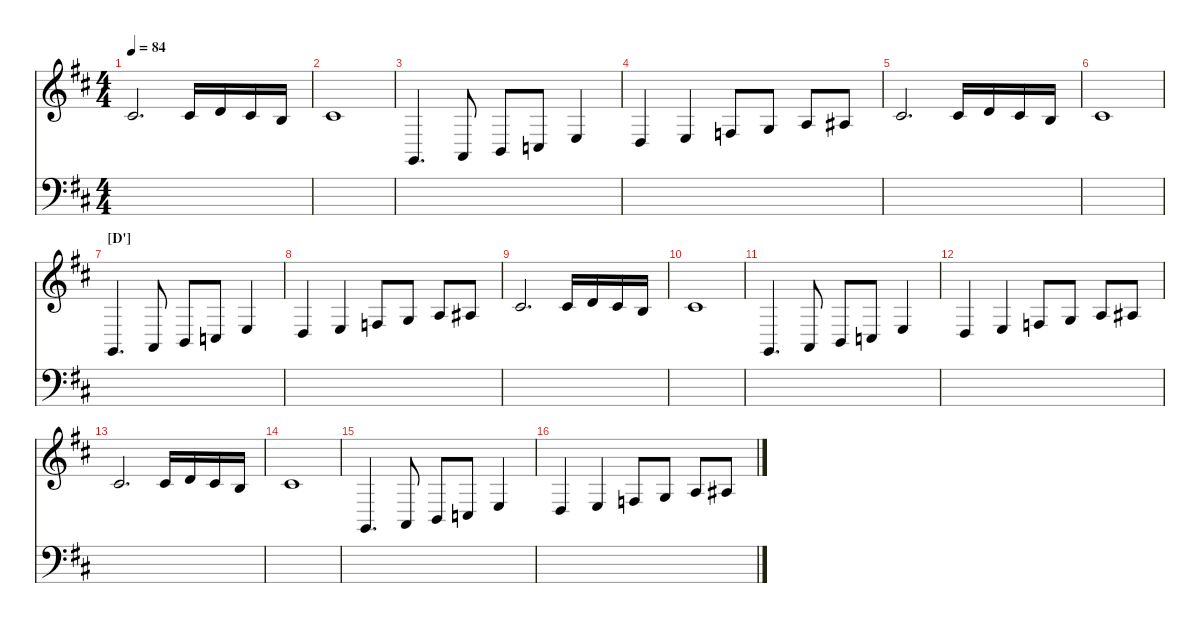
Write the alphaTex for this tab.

\hideDynamics
\bracketExtendMode nobrackets
\singleTrackTrackNamePolicy hidden
\multiTrackTrackNamePolicy hidden
\otherSystemsTrackNameOrientation horizontal
\track ("Mellotron     " "K-Sth") {instrument clavinet}
\staff {score}
\tuning (E4 B3 G3 D3 A2 E2)
\ts (4 4)
\tempo 84
\clef g2
\ks d
2.2{acc #}.2{d dy f beam Up} 2.2{acc #}.16{beam Up} 3.2{acc forcenatural}.16{beam Up} 2.2{acc #}.16{beam Up} 4.3{acc forcenatural}.16{beam Up} |
2.2{acc #}.1{beam Up} |
3.6{acc forcenatural}.4{d beam Up} 0.5{acc forcenatural}.8{beam Up} 2.5{acc forcenatural}.8{beam Up} 3.5{acc forcenatural}.8{beam Up} 2.4{acc forcenatural}.4{beam Up} |
0.4{acc forcenatural}.4{beam Up} 2.4{acc forcenatural}.4{beam Up} 3.4{acc forcenatural}.8{beam Up} 5.4{acc forcenatural}.8{beam Up} 2.3{acc forcenatural}.8{beam Up} 3.3{acc #}.8{beam Up} |
2.2{acc #}.2{d beam Up} 2.2{acc #}.16{beam Up} 3.2{acc forcenatural}.16{beam Up} 2.2{acc #}.16{beam Up} 4.3{acc forcenatural}.16{beam Up} |
2.2{acc #}.1{beam Up} |
\section ("D'" "")
3.6{acc forcenatural}.4{d beam Up} 0.5{acc forcenatural}.8{beam Up} 2.5{acc forcenatural}.8{beam Up} 3.5{acc forcenatural}.8{beam Up} 2.4{acc forcenatural}.4{beam Up} |
0.4{acc forcenatural}.4{beam Up} 2.4{acc forcenatural}.4{beam Up} 3.4{acc forcenatural}.8{beam Up} 5.4{acc forcenatural}.8{beam Up} 2.3{acc forcenatural}.8{beam Up} 3.3{acc #}.8{beam Up} |
2.2{acc #}.2{d beam Up} 2.2{acc #}.16{beam Up} 3.2{acc forcenatural}.16{beam Up} 2.2{acc #}.16{beam Up} 4.3{acc forcenatural}.16{beam Up} |
2.2{acc #}.1{beam Up} |
3.6{acc forcenatural}.4{d beam Up} 0.5{acc forcenatural}.8{beam Up} 2.5{acc forcenatural}.8{beam Up} 3.5{acc forcenatural}.8{beam Up} 2.4{acc forcenatural}.4{beam Up} |
0.4{acc forcenatural}.4{beam Up} 2.4{acc forcenatural}.4{beam Up} 3.4{acc forcenatural}.8{beam Up} 5.4{acc forcenatural}.8{beam Up} 2.3{acc forcenatural}.8{beam Up} 3.3{acc #}.8{beam Up} |
2.2{acc #}.2{d beam Up} 2.2{acc #}.16{beam Up} 3.2{acc forcenatural}.16{beam Up} 2.2{acc #}.16{beam Up} 4.3{acc forcenatural}.16{beam Up} |
2.2{acc #}.1{beam Up} |
3.6{acc forcenatural}.4{d beam Up} 0.5{acc forcenatural}.8{beam Up} 2.5{acc forcenatural}.8{beam Up} 3.5{acc forcenatural}.8{beam Up} 2.4{acc forcenatural}.4{beam Up} |
0.4{acc forcenatural}.4{beam Up} 2.4{acc forcenatural}.4{beam Up} 3.4{acc forcenatural}.8{beam Up} 5.4{acc forcenatural}.8{beam Up} 2.3{acc forcenatural}.8{beam Up} 3.3{acc #}.8{beam Up}
\staff {score}
\tuning (E4 B3 G3 D3 A2 E2)
\clef f4
\ottava regular
\simile none
\ks d
|
|
|
|
|
|
|
|
|
|
|
|
|
|
|
